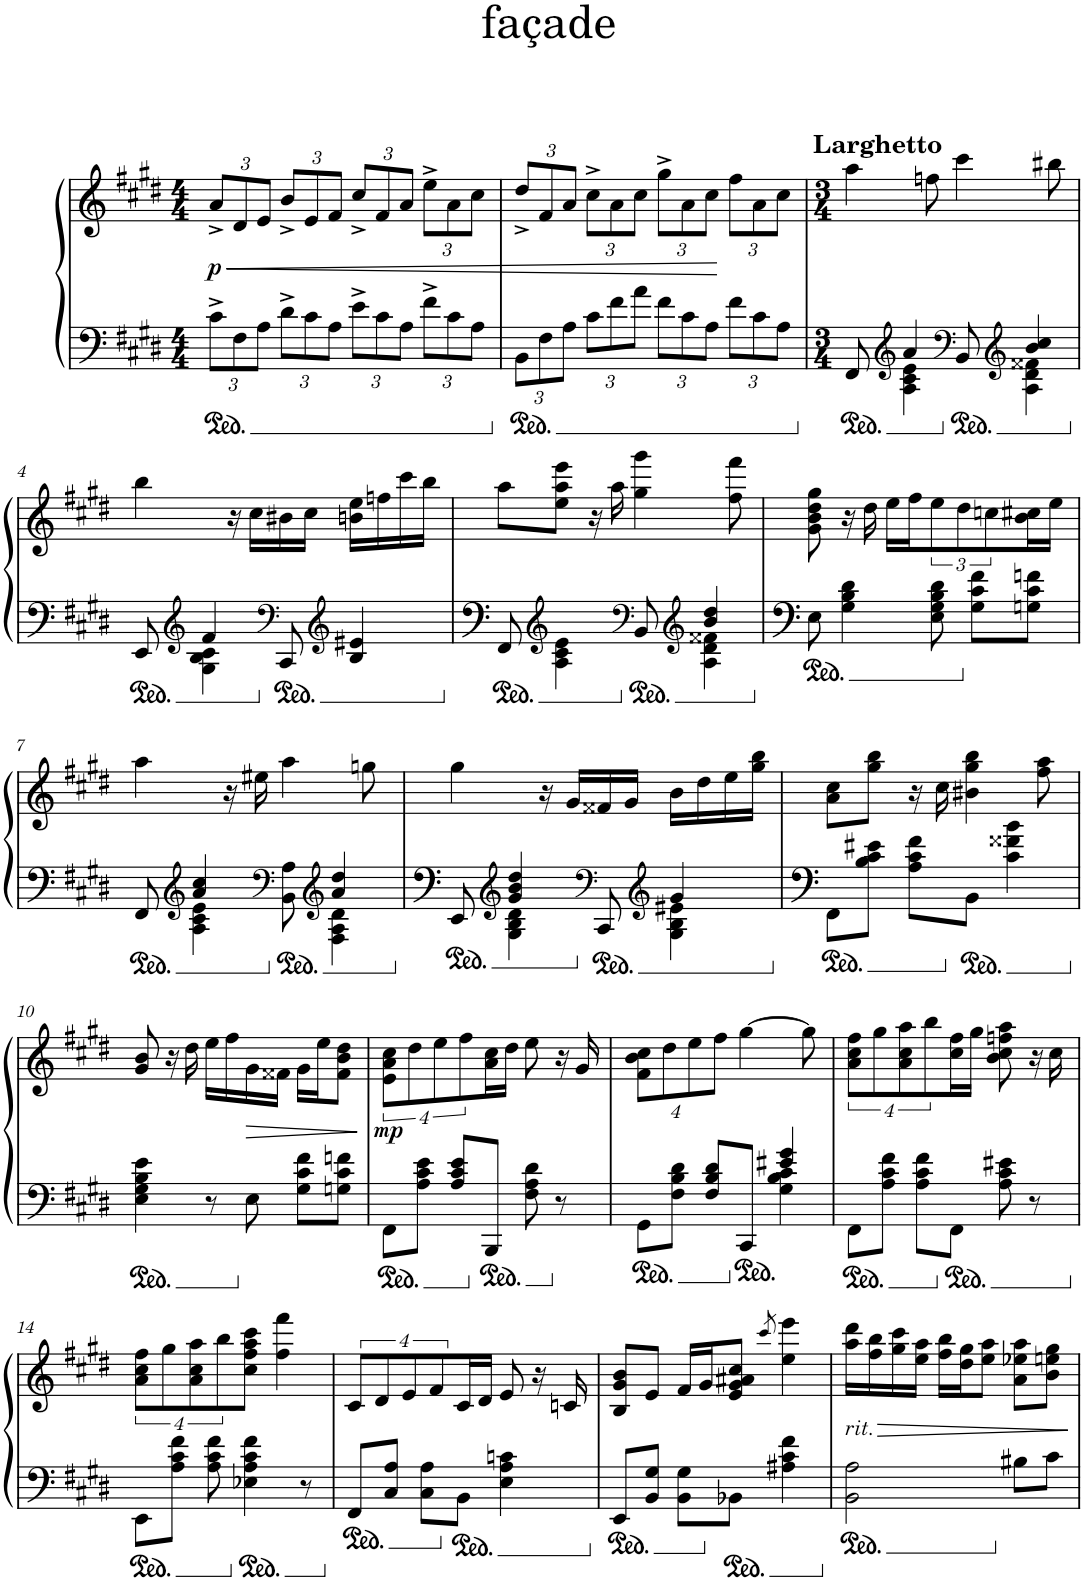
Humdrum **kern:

**kern	**kern	**dynam
*part1	*part1	*part1
*staff2	*staff1	*staff1/2
*I"Piano	*	*
*I'Pno.	*	*
*clefF4	*clefG2	*
*k[f#c#g#d#]	*k[f#c#g#d#]	*
*M4/4	*M4/4	*
*Xbrackettup	*Xbrackettup	*
=1	=1	=1
!	!	!LO:HP:b
!	!	!LO:DY:n=1:b
12c#^\L	12a^/L	< p
12F#\	12d#/	.
12A\J	12e/J	.
12d#^\L	12b^/L	.
12c#\	12e/	.
12A\J	12f#/J	.
12e^\L	12cc#^/L	.
12c#\	12f#/	.
12A\J	12a/J	.
12f#^\L	12ee^\L	.
12c#\	12a\	.
12A\J	12cc#\J	.
=2	=2	=2
12BB\L	12dd#^/L	.
12F#\	12f#/	.
12A\J	12a/J	.
12c#\L	12cc#^\L	.
12f#\	12a\	.
12a\J	12cc#\J	.
12f#\L	12gg#^\L	.
12c#\	12a\	.
12A\J	12cc#\J	.
12f#\L	12ff#\L	[
12c#\	12a\	.
12A\J	12cc#\J	.
=3	=3	=3
*M3/4	*M3/4	*
*^	*	*
!	!	!LO:TX:a:B:t=Larghetto	!
8FF#/	8ryy	4aa\	.
*clefG2	*	*	*
4A\ 4c#\ 4e\	4a/	.	.
.	.	8ffn\	.
*clefF4	*	*	*
8BB/	8ryy	4ccc#\	.
*clefG2	*	*	*
4A\ 4d#\ 4f##X\	4b/ 4cc#/	.	.
.	.	8bb#X\	.
!!LO:LB:g=z
=4	=4	=4	=4
8EE/	8ryy	4bb\	.
*clefG2	*	*	*
4G#\ 4B\ 4c#\	4f#/	.	.
.	.	16r	.
.	.	16cc#\LL	.
*clefF4	*	*	*
8CC#/	4.ryy	16b#X\	.
.	.	16cc#\JJ	.
*clefG2	*	*	*
4B/ 4e#X/	.	16bn\ 16ee\LL	.
.	.	16ffn\	.
.	.	16ccc#\	.
.	.	16bb\JJ	.
=5	=5	=5	=5
8FF#/	2ryy	8aa\L	.
*clefG2	*	*	*
4A\ 4c#\ 4e\	.	8ee\ 8aa\ 8eee\J	.
.	.	16r	.
.	.	16aa\	.
*clefF4	*	*	*
8BB/	.	4gg#\ 4ggg#\	.
*clefG2	*	*	*
4A\ 4d#\ 4f##X\	4b/ 4dd#/	.	.
.	.	8ff#\ 8fff#\	.
*v	*v	*	*
=6	=6	=6
8E\	8g#\ 8b\ 8dd#\ 8gg#\	.
4G#\ 4B\ 4d#\	16r	.
.	16dd#\	.
.	16ee\LL	.
.	16ff#\J	.
*	*brackettup	*
8E\ 8G#\ 8B\ 8d#\	12ee\	.
.	12dd#\	.
8G#\ 8c#\ 8f#\L	.	.
.	12ccn\	.
8Gn\ 8c#\ 8fn\J	16b\ 16cc#X\L	.
.	16ee\JJ	.
!!LO:LB:g=z
=7	=7	=7
*^	*	*
8FF#/	8ryy	4aa\	.
*clefG2	*	*	*
4A\ 4c#\ 4e\	4a/ 4cc#/	.	.
.	.	16r	.
.	.	16ee#X\	.
*clefF4	*	*	*
8BB\ 8A\	8ryy	4aa\	.
*clefG2	*	*	*
4F#\ 4A\ 4d#\	4a/ 4dd#/	.	.
.	.	8ggn\	.
=8	=8	=8	=8
8EE/	8ryy	4gg#\	.
*clefG2	*	*	*
4G#\ 4B\ 4d#\	4g#/ 4b/ 4dd#/	.	.
.	.	16r	.
.	.	16g#/LL	.
*clefF4	*	*	*
8CC#/	8ryy	16f##X/	.
.	.	16g#/JJ	.
*clefG2	*	*	*
4G#\ 4B\ 4e#X\	4g#/	16b\LL	.
.	.	16dd#\	.
.	.	16ee\	.
.	.	16gg#\ 16bb\JJ	.
*v	*v	*	*
=9	=9	=9
8FF#\L	8a\ 8cc#\L	.
8B\ 8c#\ 8e#X\J	8gg#\ 8bb\J	.
8A\ 8c#\ 8f#\L	16r	.
.	16cc#\	.
8BB\J	4b#X\ 4gg#\ 4bb\	.
4c#\ 4f##X\ 4b\	.	.
.	8ff#\ 8aa\	.
!!LO:LB:g=z
=10	=10	=10
4E\ 4G#\ 4B\ 4e\	8g#/ 8b/	.
.	16r	.
.	16dd#\	.
8r	16ee\LL	.
.	16ff#\	.
!	!	!LO:HP:b
8E\	16g#\	>
.	16f##X\JJ	.
8G#\ 8c#\ 8f#\L	16g#\LL	.
.	16ee\J	.
8Gn\ 8c#\ 8fn\J	8f##\ 8b\ 8dd#\J	.
.	.	]
=11	=11	=11
!	!	!LO:DY:b
8FF#\L	32%3e\ 32%3a\ 32%3cc#\L	mp
.	32%3dd#\	.
8A\ 8c#\ 8e\J	.	.
.	32%3ee\	.
8A/ 8c#/ 8e/L	.	.
.	32%3ff#\	.
8BBB/J	16a\ 16cc#\L	.
.	16dd#\JJ	.
8F#\ 8A\ 8d#\	8ee\	.
8r	16r	.
.	16g#/	.
=12	=12	=12
*^	*	*
*	*	*Xbrackettup	*
8GG#\L	2ryy	32%3f#\ 32%3b\ 32%3cc#\L	.
.	.	32%3dd#\	.
8F#\ 8B\ 8d#\J	.	.	.
.	.	32%3ee\	.
8F#/ 8B/ 8d#/L	.	.	.
.	.	32%3ff#\J	.
8CC#/J	.	[4gg#\	.
4G#\ 4B\ 4c#\	4e#X/ 4g#/	.	.
.	.	8gg#\]	.
*v	*v	*	*
=13	=13	=13
*	*brackettup	*
8FF#\L	32%3a\ 32%3cc#\ 32%3ff#\L	.
.	32%3gg#\	.
8A\ 8c#\ 8f#\J	.	.
.	32%3a\ 32%3cc#\ 32%3aa\	.
8A\ 8c#\ 8f#\L	.	.
.	32%3bb\	.
8FF#\J	16cc#\ 16ff#\L	.
.	16gg#\JJ	.
8A\ 8c#\ 8e#X\	8b\ 8cc#\ 8ffn\ 8aa\	.
8r	16r	.
.	16cc#\	.
!!LO:LB:g=z
=14	=14	=14
8EE\L	32%3a\ 32%3cc#\ 32%3ff#\L	.
.	32%3gg#\	.
8A\ 8c#\ 8f#\J	.	.
.	32%3a\ 32%3cc#\ 32%3aa\	.
8A\ 8c#\ 8f#\	.	.
.	32%3bb\	.
4E-X\ 4A\ 4c#\ 4f#\	8cc#\ 8ff#\ 8aa\ 8ccc#\J	.
.	4ff#\ 4fff#\	.
8r	.	.
=15	=15	=15
8FF#/L	32%3c#/L	.
.	32%3d#/	.
8C#/ 8A/J	.	.
.	32%3e/	.
8C#\ 8A\L	.	.
.	32%3f#/	.
8BB\J	16c#/L	.
.	16d#/JJ	.
4E\ 4A\ 4cn\	8e/	.
.	16r	.
.	16cn/	.
=16	=16	=16
8EE/L	8B/ 8g#/ 8b/L	.
8BB/ 8G#/J	8e/J	.
8BB\ 8G#\L	16f#/LL	.
.	16g#/J	.
8BB-X\J	8e/ 8g#/ 8a#X/ 8cc#/J	.
.	8qccc#/	.
4A#X\ 4c#\ 4f#\	4ee\ 4eee\	.
=17	=17	=17
!	!LO:TX:b:i:t=rit.	!
!	!	!LO:HP:b
2BB\ 2A\	16aa\ 16ddd#\LL	>
.	16ff#\ 16bb\	.
.	16gg#\ 16ccc#\	.
.	16ee\ 16aa\JJ	.
.	16ff#\ 16bb\LL	.
.	16dd#\ 16gg#\J	.
.	8ee\ 8aa\J	.
8B#X\L	8a\ 8ee-X\ 8aa\L	.
8c#\J	8b\ 8een\ 8gg#\J	.
.	.	]
=	=	=
*-	*-	*-
